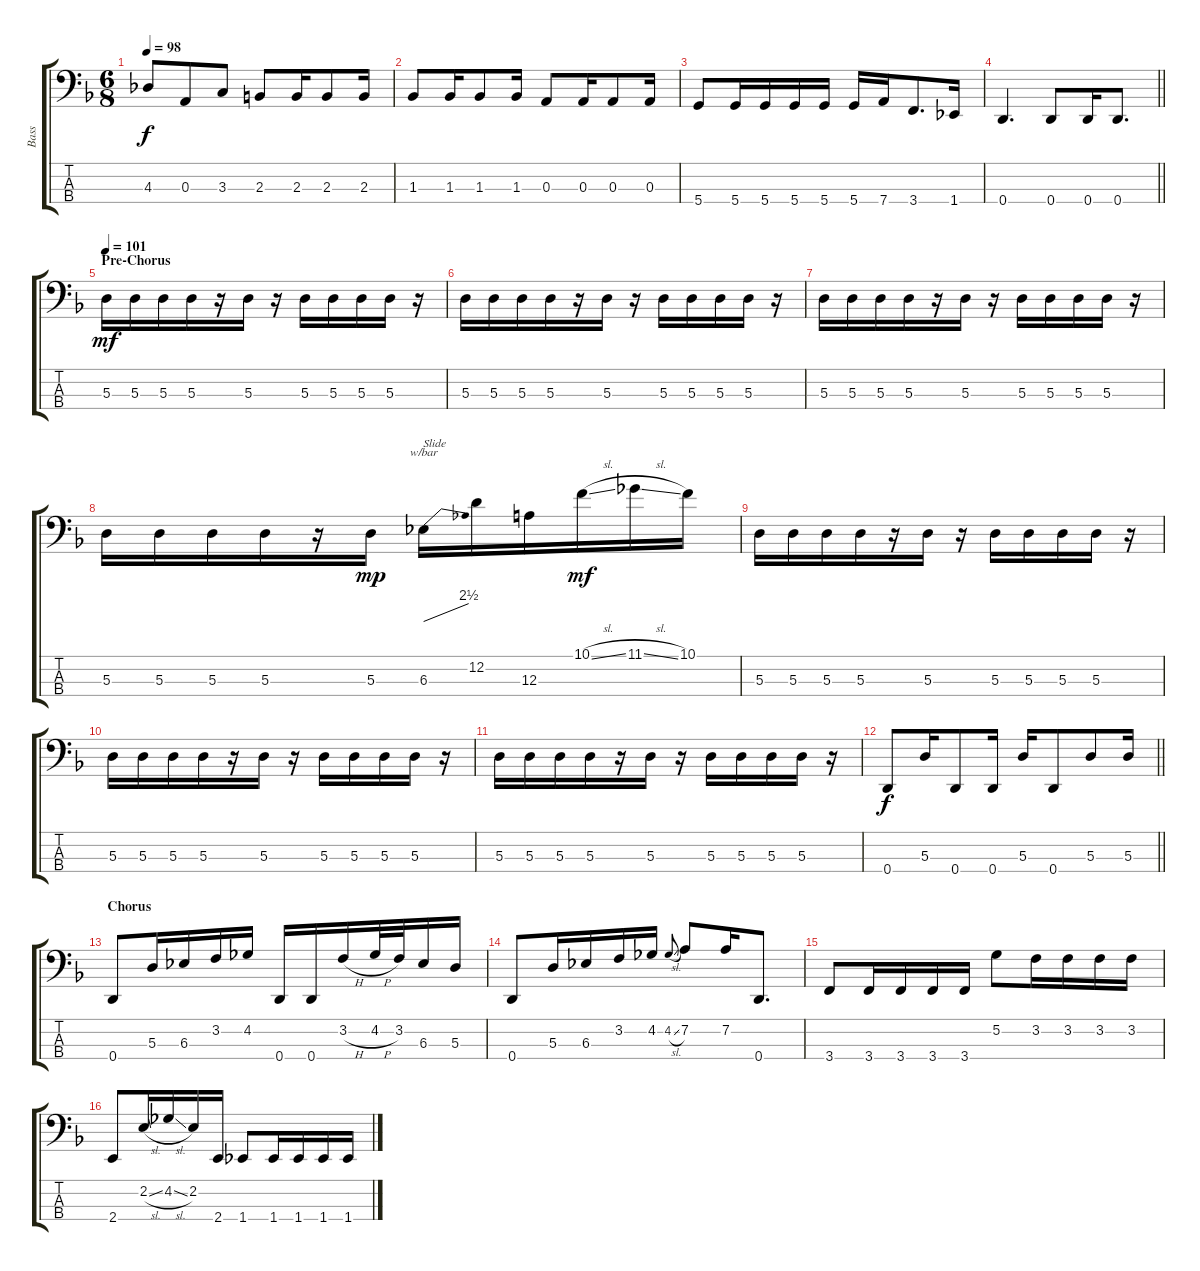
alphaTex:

\track ("Bass" "Bass") {instrument electricbassfinger}
\staff {score tabs}
\tuning (G2 D2 A1 D1) {hide}
\ts (6 8)
\tempo 98
\clef f4
\ks dminor
4.3.8{dy f} 0.3.8 3.3.8 2.3.8 2.3.16 2.3.8 2.3.16 |
1.3.8 1.3.16 1.3.8 1.3.16 0.3.8 0.3.16 0.3.8 0.3.16 |
5.4.8 5.4.16 5.4.16 5.4.16 5.4.16 5.4.16 7.4.16 3.4.8{d} 1.4.16 |
\barLineRight lightlight
0.4.4{d} 0.4.8 0.4.16 0.4.8{d} |
\section ("" "Pre-Chorus")
\tempo 101
5.3.16{dy mf} 5.3.16 5.3.16 5.3.16 r.16 5.3.16 r.16 5.3.16 5.3.16 5.3.16 5.3.16 r.16 |
5.3.16 5.3.16 5.3.16 5.3.16 r.16 5.3.16 r.16 5.3.16 5.3.16 5.3.16 5.3.16 r.16 |
5.3.16 5.3.16 5.3.16 5.3.16 r.16 5.3.16 r.16 5.3.16 5.3.16 5.3.16 5.3.16 r.16 |
5.3.16 5.3.16 5.3.16 5.3.16 r.16 5.3.16{dy mp} 6.3.16{tbe (dive default 0 0 60 10) txt "Slide"} 12.2.16 12.3.16 10.1{sl}.16{dy mf} 11.1{sl}.16 10.1.16 |
5.3.16 5.3.16 5.3.16 5.3.16 r.16 5.3.16 r.16 5.3.16 5.3.16 5.3.16 5.3.16 r.16 |
5.3.16 5.3.16 5.3.16 5.3.16 r.16 5.3.16 r.16 5.3.16 5.3.16 5.3.16 5.3.16 r.16 |
5.3.16 5.3.16 5.3.16 5.3.16 r.16 5.3.16 r.16 5.3.16 5.3.16 5.3.16 5.3.16 r.16 |
\barLineRight lightlight
0.4.8{dy f} 5.3.16 0.4.8 0.4.16 5.3.16 0.4.8 5.3.8 5.3.16 |
\section ("" "Chorus")
0.4.8 5.3.16 6.3.16 3.2.16 4.2.16 0.4.16 0.4.16 3.2{h}.16 4.2{h}.32 3.2.32 6.3.16 5.3.16 |
0.4.8 5.3.16 6.3.16 3.2.16 4.2.16 4.2{sl}.8{gr onbeat} 7.2.8 7.2.16 0.4.8{d} |
3.4.8 3.4.16 3.4.16 3.4.16 3.4.16 5.2.8 3.2.16 3.2.16 3.2.16 3.2.16 |
2.4.8 2.2{sl}.16 4.2{sl}.16 2.2.16 2.4.16 1.4.8 1.4.16 1.4.16 1.4.16 1.4.16
